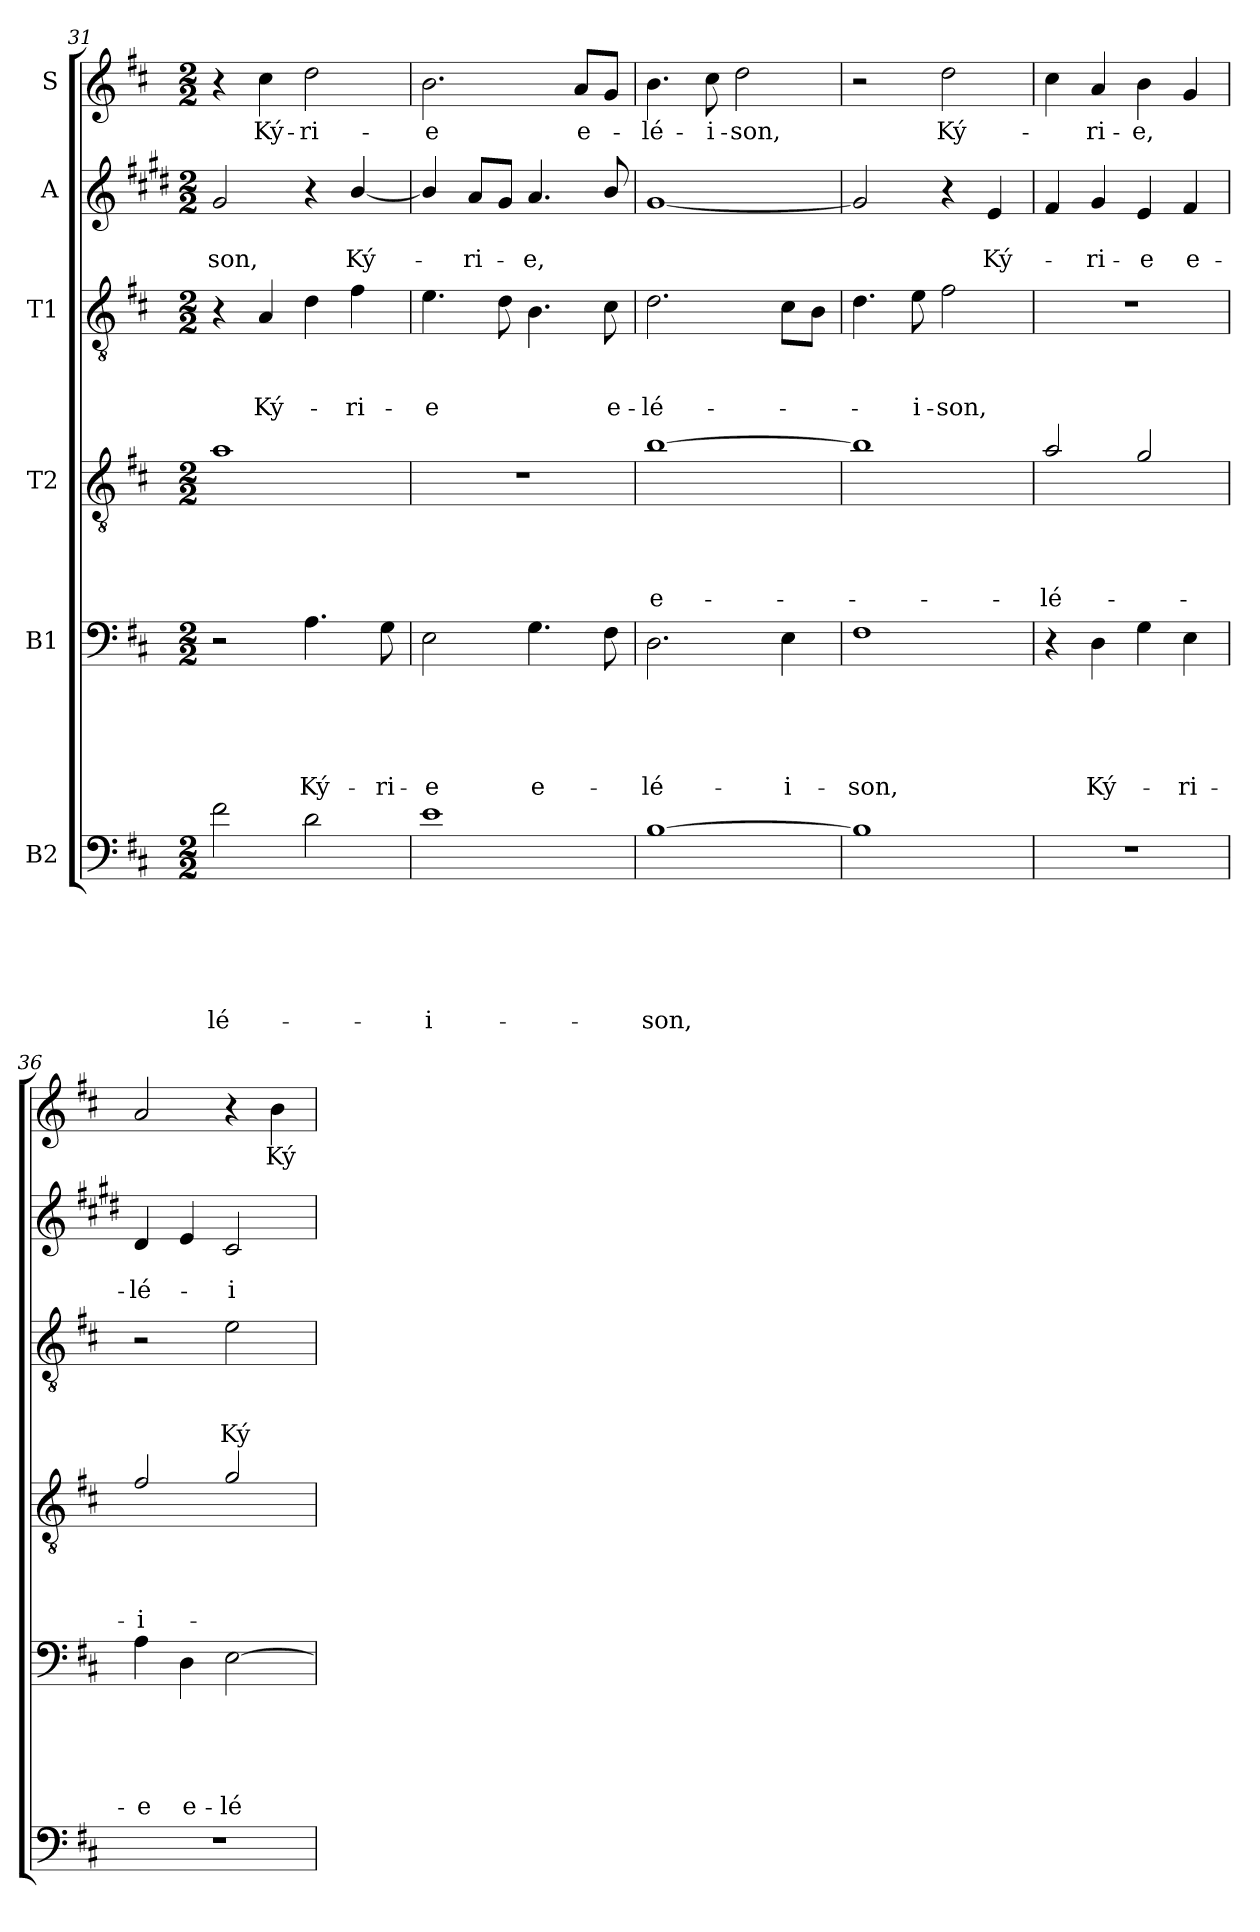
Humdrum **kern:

**kern	**text	**text	**text	**text	**text	**text	**kern	**text	**text	**text	**text	**text	**kern	**text	**text	**text	**text	**kern	**text	**text	**text	**kern	**text	**text	**kern	**text
*part6	*part6	*part6	*part6	*part6	*part6	*part6	*part5	*part5	*part5	*part5	*part5	*part5	*part4	*part4	*part4	*part4	*part4	*part3	*part3	*part3	*part3	*part2	*part2	*part2	*part1	*part1
*staff6	*staff6	*staff6	*staff6	*staff6	*staff6	*staff6	*staff5	*staff5	*staff5	*staff5	*staff5	*staff5	*staff4	*staff4	*staff4	*staff4	*staff4	*staff3	*staff3	*staff3	*staff3	*staff2	*staff2	*staff2	*staff1	*staff1
*I"B2	*	*	*	*	*	*	*I"B1	*	*	*	*	*	*I"T2	*	*	*	*	*I"T1	*	*	*	*I"A	*	*	*I"S	*
*clefF4	*	*	*	*	*	*	*clefF4	*	*	*	*	*	*clefGv2	*	*	*	*	*clefGv2	*	*	*	*clefG2	*	*	*clefG2	*
*ITrd7c12	*	*	*	*	*	*	*	*	*	*	*	*	*ITrd8c14	*	*	*	*	*	*	*	*	*ITrd1c2	*	*	*	*
*k[f#c#]	*	*	*	*	*	*	*k[f#c#]	*	*	*	*	*	*k[f#c#]	*	*	*	*	*k[f#c#]	*	*	*	*k[f#c#]	*	*	*k[f#c#]	*
*D:	*	*	*	*	*	*	*D:	*	*	*	*	*	*D:	*	*	*	*	*D:	*	*	*	*D:	*	*	*D:	*
*M2/2	*	*	*	*	*	*	*M2/2	*	*	*	*	*	*M2/2	*	*	*	*	*M2/2	*	*	*	*M2/2	*	*	*M2/2	*
=31	=31	=31	=31	=31	=31	=31	=31	=31	=31	=31	=31	=31	=31	=31	=31	=31	=31	=31	=31	=31	=31	=31	=31	=31	=31	=31
!	!	!	!	!	!	!LO:LY:b	!	!	!	!	!	!	!	!	!	!	!	!	!	!	!	!	!	!LO:LY:b	!	!
2F#\	.	.	.	.	.	-lé-	2r	.	.	.	.	.	1A	.	.	.	.	4r	.	.	.	2f#/	.	-son,	4r	.
!	!	!	!	!	!	!	!	!	!	!	!	!	!	!	!	!	!	!	!	!	!LO:LY:b	!	!	!	!	!LO:LY:b
.	.	.	.	.	.	.	.	.	.	.	.	.	.	.	.	.	.	4A/	.	.	Ký-	.	.	.	4cc#\	Ký-
!	!	!	!	!	!	!	!	!	!	!	!	!LO:LY:b	!	!	!	!	!	!	!	!	!	!	!	!	!	!LO:LY:b
2D\	.	.	.	.	.	.	4.A\	.	.	.	.	Ký-	.	.	.	.	.	4d\	.	.	.	4r	.	.	2dd\	-ri-
!	!	!	!	!	!	!	!	!	!	!	!	!	!	!	!	!	!	!	!	!	!LO:LY:b	!	!	!LO:LY:b	!	!
.	.	.	.	.	.	.	.	.	.	.	.	.	.	.	.	.	.	4f#\	.	.	-ri-	[4a/	.	Ký-	.	.
!	!	!	!	!	!	!	!	!	!	!	!	!LO:LY:b	!	!	!	!	!	!	!	!	!	!	!	!	!	!
.	.	.	.	.	.	.	8G\	.	.	.	.	-ri-	.	.	.	.	.	.	.	.	.	.	.	.	.	.
=32	=32	=32	=32	=32	=32	=32	=32	=32	=32	=32	=32	=32	=32	=32	=32	=32	=32	=32	=32	=32	=32	=32	=32	=32	=32	=32
!	!	!	!	!	!	!LO:LY:b	!	!	!	!	!	!LO:LY:b	!	!	!	!	!	!	!	!	!LO:LY:b	!	!	!	!	!LO:LY:b
1E	.	.	.	.	.	-i-	2E\	.	.	.	.	-e	1r	.	.	.	.	4.e\	.	.	-e	4a/]	.	.	2.b\	-e
!	!	!	!	!	!	!	!	!	!	!	!	!	!	!	!	!	!	!	!	!	!	!	!	!LO:LY:b	!	!
.	.	.	.	.	.	.	.	.	.	.	.	.	.	.	.	.	.	.	.	.	.	8g/L	.	-ri-	.	.
.	.	.	.	.	.	.	.	.	.	.	.	.	.	.	.	.	.	8d\	.	.	.	8f#/J	.	.	.	.
!	!	!	!	!	!	!	!	!	!	!	!	!LO:LY:b	!	!	!	!	!	!	!	!	!	!	!	!LO:LY:b	!	!
.	.	.	.	.	.	.	4.G\	.	.	.	.	e-	.	.	.	.	.	4.B\	.	.	.	4.g/	.	-e,	.	.
!	!	!	!	!	!	!	!	!	!	!	!	!	!	!	!	!	!	!	!	!	!	!	!	!	!	!LO:LY:b
.	.	.	.	.	.	.	.	.	.	.	.	.	.	.	.	.	.	.	.	.	.	.	.	.	8a/L	e-
!	!	!	!	!	!	!	!	!	!	!	!	!	!	!	!	!	!	!	!	!	!LO:LY:b	!	!	!	!	!
.	.	.	.	.	.	.	8F#\	.	.	.	.	.	.	.	.	.	.	8c#\	.	.	e-	8a/	.	.	8g/J	.
=33	=33	=33	=33	=33	=33	=33	=33	=33	=33	=33	=33	=33	=33	=33	=33	=33	=33	=33	=33	=33	=33	=33	=33	=33	=33	=33
!	!	!	!	!	!	!LO:LY:b	!	!	!	!	!	!LO:LY:b	!	!	!	!	!LO:LY:b	!	!	!	!LO:LY:b	!	!	!	!	!LO:LY:b
[1BB	.	.	.	.	.	-son,	2.D\	.	.	.	.	-lé-	[1B	.	.	.	e-	2.d\	.	.	-lé-	[1f#	.	.	4.b\	-lé-
!	!	!	!	!	!	!	!	!	!	!	!	!	!	!	!	!	!	!	!	!	!	!	!	!	!	!LO:LY:b
.	.	.	.	.	.	.	.	.	.	.	.	.	.	.	.	.	.	.	.	.	.	.	.	.	8cc#\	-i-
!	!	!	!	!	!	!	!	!	!	!	!	!	!	!	!	!	!	!	!	!	!	!	!	!	!	!LO:LY:b
.	.	.	.	.	.	.	.	.	.	.	.	.	.	.	.	.	.	.	.	.	.	.	.	.	2dd\	-son,
!	!	!	!	!	!	!	!	!	!	!	!	!LO:LY:b	!	!	!	!	!	!	!	!	!	!	!	!	!	!
.	.	.	.	.	.	.	4E\	.	.	.	.	-i-	.	.	.	.	.	8c#\L	.	.	.	.	.	.	.	.
.	.	.	.	.	.	.	.	.	.	.	.	.	.	.	.	.	.	8B\J	.	.	.	.	.	.	.	.
=34	=34	=34	=34	=34	=34	=34	=34	=34	=34	=34	=34	=34	=34	=34	=34	=34	=34	=34	=34	=34	=34	=34	=34	=34	=34	=34
!	!	!	!	!	!	!	!	!	!	!	!	!LO:LY:b	!	!	!	!	!	!	!	!	!	!	!	!	!	!
1BB]	.	.	.	.	.	.	1F#	.	.	.	.	-son,	1B]	.	.	.	.	4.d\	.	.	.	2f#/]	.	.	2r	.
!	!	!	!	!	!	!	!	!	!	!	!	!	!	!	!	!	!	!	!	!	!LO:LY:b	!	!	!	!	!
.	.	.	.	.	.	.	.	.	.	.	.	.	.	.	.	.	.	8e\	.	.	-i-	.	.	.	.	.
!	!	!	!	!	!	!	!	!	!	!	!	!	!	!	!	!	!	!	!	!	!LO:LY:b	!	!	!	!	!LO:LY:b
.	.	.	.	.	.	.	.	.	.	.	.	.	.	.	.	.	.	2f#\	.	.	-son,	4r	.	.	2dd\	Ký-
!	!	!	!	!	!	!	!	!	!	!	!	!	!	!	!	!	!	!	!	!	!	!	!	!LO:LY:b	!	!
.	.	.	.	.	.	.	.	.	.	.	.	.	.	.	.	.	.	.	.	.	.	4d/	.	Ký-	.	.
!!LO:PB:g=z
=35	=35	=35	=35	=35	=35	=35	=35	=35	=35	=35	=35	=35	=35	=35	=35	=35	=35	=35	=35	=35	=35	=35	=35	=35	=35	=35
!	!	!	!	!	!	!	!	!	!	!	!	!	!	!	!	!	!LO:LY:b	!	!	!	!	!	!	!	!	!
1r	.	.	.	.	.	.	4r	.	.	.	.	.	2A/	.	.	.	-lé-	1r	.	.	.	4e/	.	.	4cc#\	.
!	!	!	!	!	!	!	!	!	!	!	!	!LO:LY:b	!	!	!	!	!	!	!	!	!	!	!	!LO:LY:b	!	!LO:LY:b
.	.	.	.	.	.	.	4D\	.	.	.	.	Ký-	.	.	.	.	.	.	.	.	.	4f#/	.	-ri-	4a/	-ri-
!	!	!	!	!	!	!	!	!	!	!	!	!	!	!	!	!	!	!	!	!	!	!	!	!LO:LY:b	!	!LO:LY:b
.	.	.	.	.	.	.	4G\	.	.	.	.	.	2G/	.	.	.	.	.	.	.	.	4d/	.	-e	4b\	-e,
!	!	!	!	!	!	!	!	!	!	!	!	!LO:LY:b	!	!	!	!	!	!	!	!	!	!	!	!LO:LY:b	!	!
.	.	.	.	.	.	.	4E\	.	.	.	.	-ri-	.	.	.	.	.	.	.	.	.	4e/	.	e-	4g/	.
=36	=36	=36	=36	=36	=36	=36	=36	=36	=36	=36	=36	=36	=36	=36	=36	=36	=36	=36	=36	=36	=36	=36	=36	=36	=36	=36
!	!	!	!	!	!	!	!	!	!	!	!	!LO:LY:b	!	!	!	!	!LO:LY:b	!	!	!	!	!	!	!LO:LY:b	!	!
1r	.	.	.	.	.	.	4A\	.	.	.	.	-e	2F#/	.	.	.	-i-	2r	.	.	.	4c#/	.	-lé-	2a/	.
!	!	!	!	!	!	!	!	!	!	!	!	!LO:LY:b	!	!	!	!	!	!	!	!	!	!	!	!	!	!
.	.	.	.	.	.	.	4D\	.	.	.	.	e-	.	.	.	.	.	.	.	.	.	4d/	.	.	.	.
!	!	!	!	!	!	!	!	!	!	!	!	!LO:LY:b	!	!	!	!	!	!	!	!	!LO:LY:b	!	!	!LO:LY:b	!	!
.	.	.	.	.	.	.	[2E\	.	.	.	.	-lé-	2G/	.	.	.	.	2e\	.	.	Ký-	2B/	.	-i-	4r	.
!	!	!	!	!	!	!	!	!	!	!	!	!	!	!	!	!	!	!	!	!	!	!	!	!	!	!LO:LY:b
.	.	.	.	.	.	.	.	.	.	.	.	.	.	.	.	.	.	.	.	.	.	.	.	.	4b\	Ký-
=	=	=	=	=	=	=	=	=	=	=	=	=	=	=	=	=	=	=	=	=	=	=	=	=	=	=
*-	*-	*-	*-	*-	*-	*-	*-	*-	*-	*-	*-	*-	*-	*-	*-	*-	*-	*-	*-	*-	*-	*-	*-	*-	*-	*-
